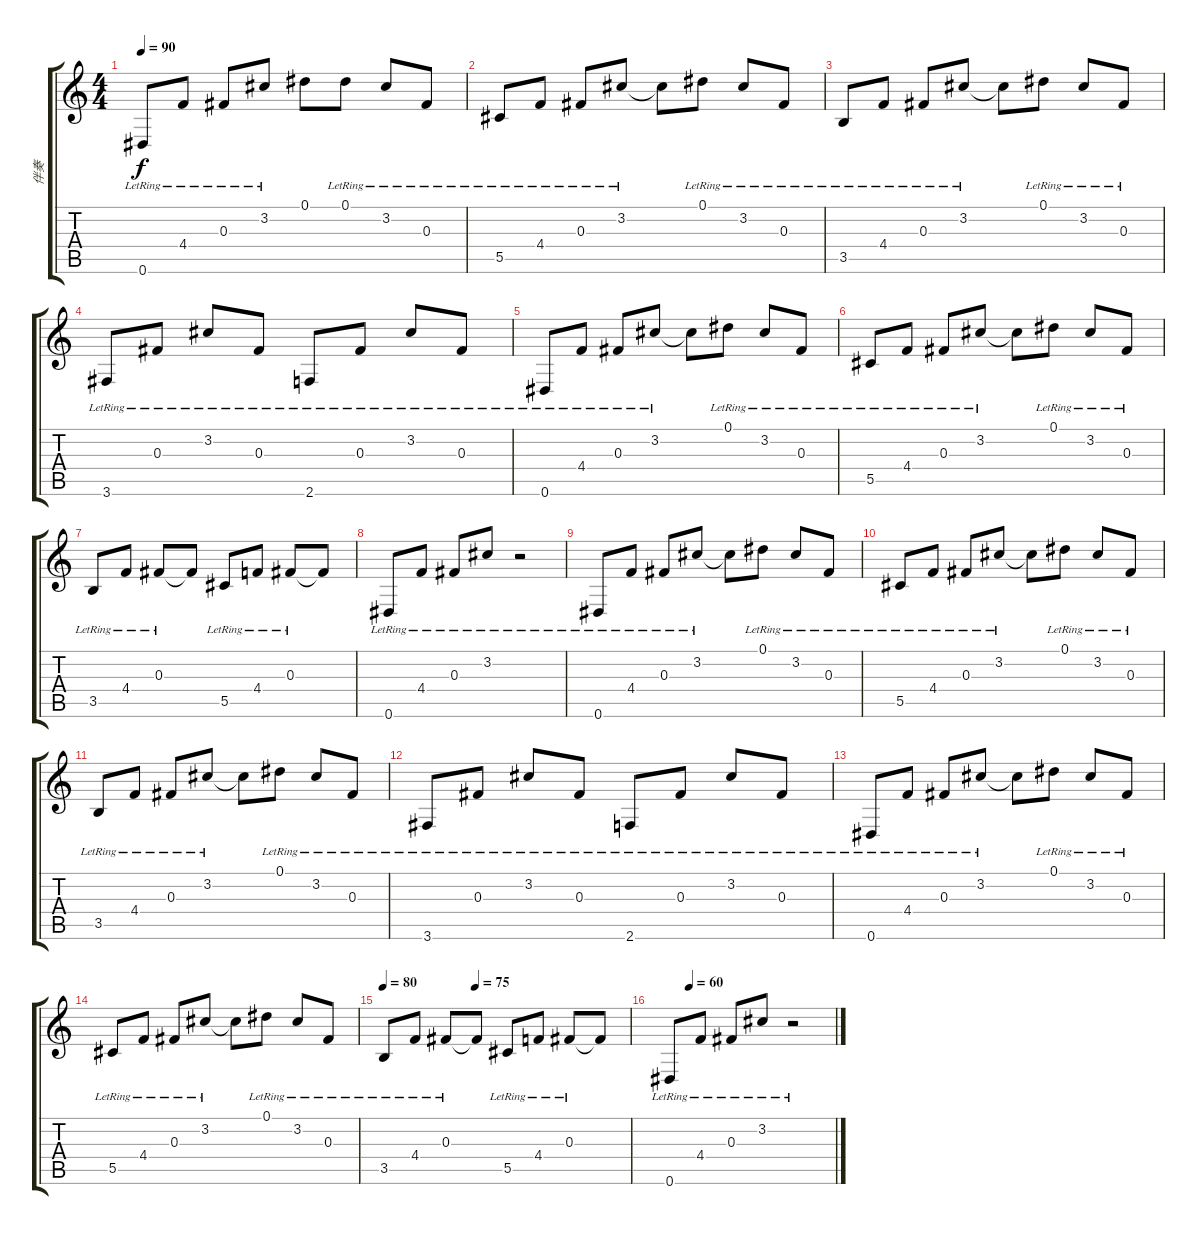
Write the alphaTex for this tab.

\track ("伴奏" "伴奏") {instrument acousticguitarnylon}
\staff {score tabs}
\tuning (Eb4 Bb3 Gb3 Db3 Ab2 Eb2) {hide}
\ts (4 4)
\tempo 90
\clef g2
\ks c
0.6{lr}.8{dy f} 4.4{lr}.8 0.3{lr}.8 3.2{lr}.8 0.1.8 0.1{lr}.8 3.2{lr}.8 0.3{lr}.8 |
5.5{lr}.8 4.4{lr}.8 0.3{lr}.8 3.2{lr}.8 3.2{t}.8 0.1{lr}.8 3.2{lr}.8 0.3{lr}.8 |
3.5{lr}.8 4.4{lr}.8 0.3{lr}.8 3.2{lr}.8 3.2{t}.8 0.1{lr}.8 3.2{lr}.8 0.3{lr}.8 |
3.6{lr}.8 0.3{lr}.8 3.2{lr}.8 0.3{lr}.8 2.6{lr}.8 0.3{lr}.8 3.2{lr}.8 0.3{lr}.8 |
0.6{lr}.8 4.4{lr}.8 0.3{lr}.8 3.2{lr}.8 3.2{t}.8 0.1{lr}.8 3.2{lr}.8 0.3{lr}.8 |
5.5{lr}.8 4.4{lr}.8 0.3{lr}.8 3.2{lr}.8 3.2{t}.8 0.1{lr}.8 3.2{lr}.8 0.3{lr}.8 |
3.5{lr}.8 4.4{lr}.8 0.3{lr}.8 0.3{t}.8 5.5{lr}.8 4.4{lr}.8 0.3{lr}.8 0.3{t}.8 |
0.6{lr}.8 4.4{lr}.8 0.3{lr}.8 3.2{lr}.8 r.2 |
0.6{lr}.8 4.4{lr}.8 0.3{lr}.8 3.2{lr}.8 3.2{t}.8 0.1{lr}.8 3.2{lr}.8 0.3{lr}.8 |
5.5{lr}.8 4.4{lr}.8 0.3{lr}.8 3.2{lr}.8 3.2{t}.8 0.1{lr}.8 3.2{lr}.8 0.3{lr}.8 |
3.5{lr}.8 4.4{lr}.8 0.3{lr}.8 3.2{lr}.8 3.2{t}.8 0.1{lr}.8 3.2{lr}.8 0.3{lr}.8 |
3.6{lr}.8 0.3{lr}.8 3.2{lr}.8 0.3{lr}.8 2.6{lr}.8 0.3{lr}.8 3.2{lr}.8 0.3{lr}.8 |
0.6{lr}.8 4.4{lr}.8 0.3{lr}.8 3.2{lr}.8 3.2{t}.8 0.1{lr}.8 3.2{lr}.8 0.3{lr}.8 |
5.5{lr}.8 4.4{lr}.8 0.3{lr}.8 3.2{lr}.8 3.2{t}.8 0.1{lr}.8 3.2{lr}.8 0.3{lr}.8 |
\tempo 80
\tempo (75 0.375)
3.5{lr}.8 4.4{lr}.8 0.3{lr}.8 0.3{t}.8 5.5{lr}.8 4.4{lr}.8 0.3{lr}.8 0.3{t}.8 |
\tempo (60 0.125)
0.6{lr}.8 4.4{lr}.8 0.3{lr}.8 3.2{lr}.8 r.2
